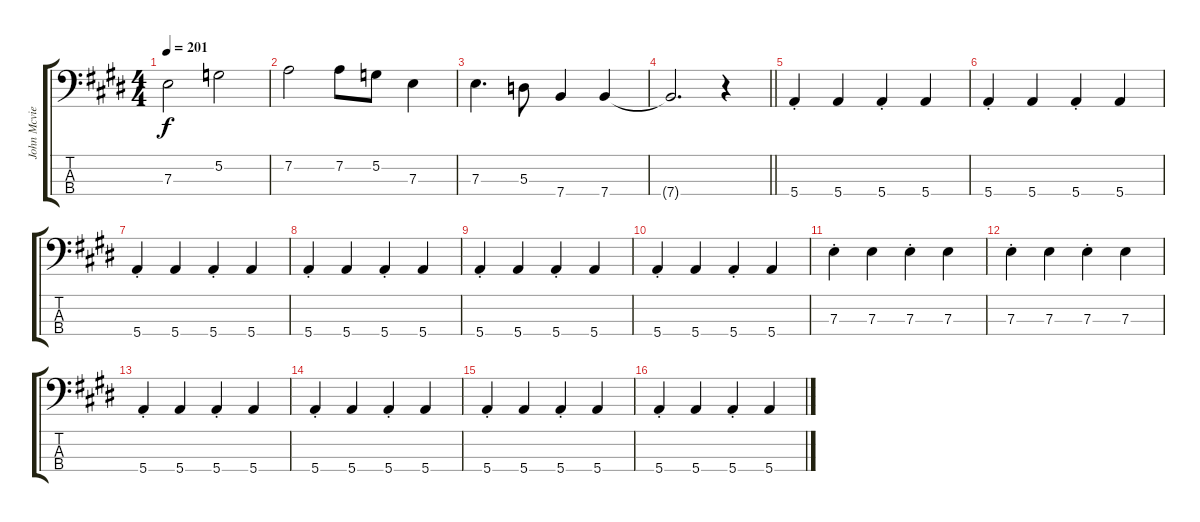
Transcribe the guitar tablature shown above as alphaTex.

\track ("John Mcvie - Bass" "John Mcvie") {instrument electricbassfinger}
\staff {score tabs}
\tuning (G2 D2 A1 E1) {hide}
\ts (4 4)
\tempo 201
\clef f4
\ks e
7.3.2{dy f} 5.2.2 |
\ks c#minor
7.2.2 7.2.8 5.2.8 7.3.4 |
7.3.4{d} 5.3.8 7.4.4 7.4.4 |
\barLineRight lightlight
7.4{t}.2{d} r.4 |
\ks e
5.4{st}.4 5.4.4 5.4{st}.4 5.4.4 |
\ks c#minor
5.4{st}.4 5.4.4 5.4{st}.4 5.4.4 |
5.4{st}.4 5.4.4 5.4{st}.4 5.4.4 |
5.4{st}.4 5.4.4 5.4{st}.4 5.4.4 |
\ks e
5.4{st}.4 5.4.4 5.4{st}.4 5.4.4 |
\ks c#minor
5.4{st}.4 5.4.4 5.4{st}.4 5.4.4 |
7.3{st}.4 7.3.4 7.3{st}.4 7.3.4 |
\ks e
7.3{st}.4 7.3.4 7.3{st}.4 7.3.4 |
\ks c#minor
5.4{st}.4 5.4.4 5.4{st}.4 5.4.4 |
5.4{st}.4 5.4.4 5.4{st}.4 5.4.4 |
\ks e
5.4{st}.4 5.4.4 5.4{st}.4 5.4.4 |
\ks c#minor
5.4{st}.4 5.4.4 5.4{st}.4 5.4.4
